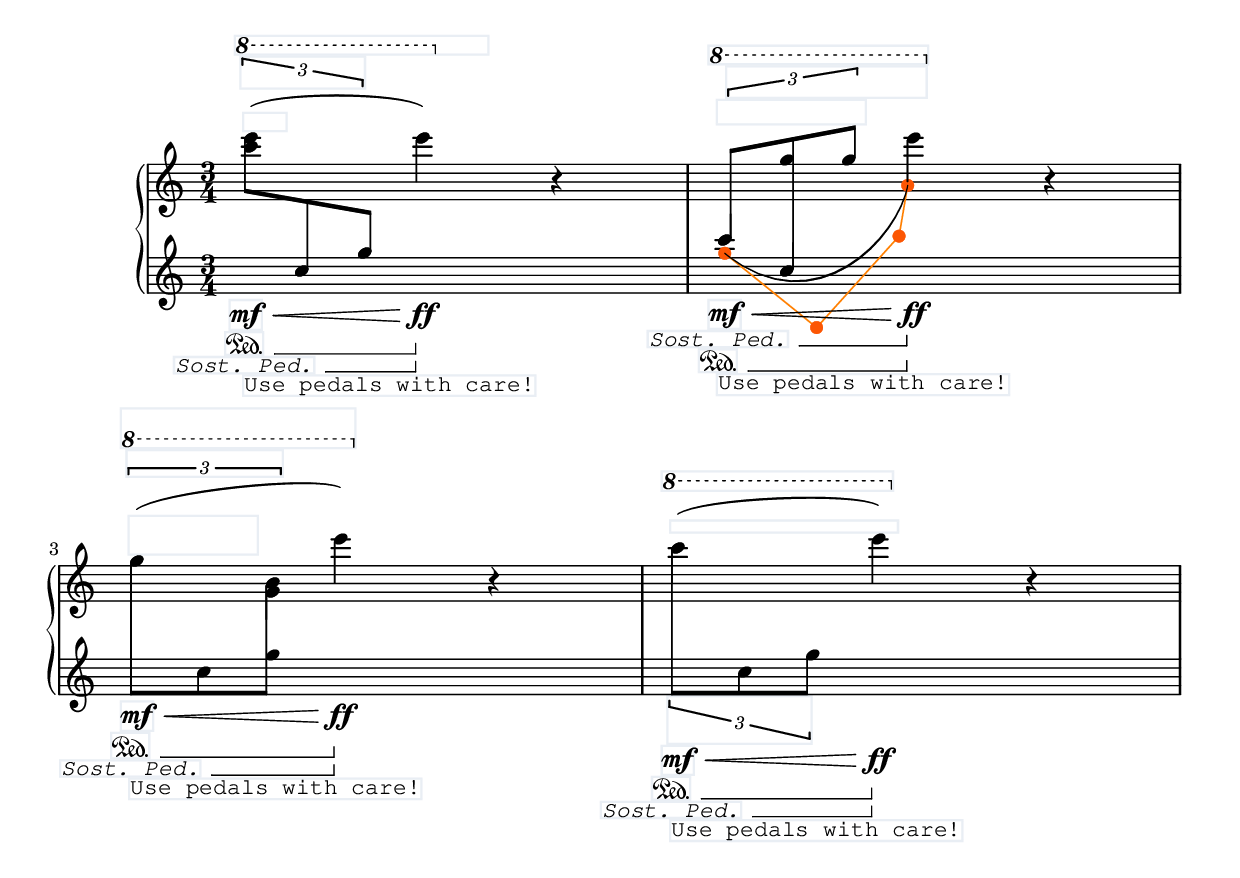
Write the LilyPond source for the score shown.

%
% Created (24/01/2020) by Paolo-Prete.
% This file is part of Spontini-Editor project.
%
% Spontini-Editor is free software: you can redistribute it and/or modify
% it under the terms of the GNU General Public License as published by
% the Free Software Foundation, either version 3 of the License, or
% (at your option) any later version.
% Spontini-Editor is distributed in the hope that it will be useful,
% but WITHOUT ANY WARRANTY; without even the implied warranty of
% MERCHANTABILITY or FITNESS FOR A PARTICULAR PURPOSE.  See the
% GNU General Public License for more details.
%
% You should have received a copy of the GNU General Public License
% along with Spontini-Editor. If not, see <http://www.gnu.org/licenses/>.
%

\version "2.19.83"
\include "../lib/ly/jssvg.ly"
\include "../lib/ly/tabular-functions.ly"
%
% Created (25/01/2020) by Paolo-Prete.
% This file is part of Spontini-Editor project.
%
% Spontini-Editor is free software: you can redistribute it and/or modify
% it under the terms of the GNU General Public License as published by
% the Free Software Foundation, either version 3 of the License, or
% (at your option) any later version.
% Spontini-Editor is distributed in the hope that it will be useful,
% but WITHOUT ANY WARRANTY; without even the implied warranty of
% MERCHANTABILITY or FITNESS FOR A PARTICULAR PURPOSE.  See the
% GNU General Public License for more details.
%
% You should have received a copy of the GNU General Public License
% along with Spontini-Editor. If not, see <http://www.gnu.org/licenses/>.
%

\version "2.19.83"

#(define PADDER_RECT_DEF_W (cons -3 3))
#(define OSPadderThickness 0.1)
#(define posIdxUp 0)
#(define posListUp '())
#(define posIdxDown 0)
#(define posListDown '())
#(define OSBox #{ \markup "   " #})

%Thanks to Aaron Hill and Thomas "Harm" Morley
#(define (box-stencil stencil thickness padding color expand?)
   "Add a box around @var{stencil}, producing a new stencil."
   (define (css-style-padding padding)
     ;; padding => (top right bottom left)
     (cond
       ((or (null? padding) (eqv? #f padding)) '(0 0 0 0))
       ((number? padding) (make-list 4 padding))
       ((number-pair? padding)
         (list (car padding) (cdr padding)
               (car padding) (cdr padding)))
       ((and (number-list? padding) (<= (length padding) 4))
         (case (length padding)
           ((1) (make-list 4 (first padding)))
           ((2) (list (first padding) (second padding)
                      (first padding) (second padding)))
           ((3) (list (first padding) (second padding)
                      (third padding) (second padding)))
           (else padding)))
       (else
         (begin (ly:warning "Ignoring invalid padding: ~a" padding)
                '(0 0 0 0)))))
          (let* ((padding (css-style-padding padding))
                 (padding-top (first padding))
                 (padding-right (second padding))
                 (padding-bottom (third padding))
                 (padding-left (fourth padding))

          (x-ext-orig (ly:stencil-extent stencil X))
          (y-ext-orig (ly:stencil-extent stencil Y))
          (x-ext-inner
            (cons (- (interval-start x-ext-orig) padding-left)
                  (+ (interval-end x-ext-orig) padding-right)))
          (y-ext-inner
            (cons (- (interval-start y-ext-orig) padding-bottom)
                  (+ (interval-end y-ext-orig) padding-top)))
          (x-ext-outer (interval-widen x-ext-inner thickness))
          (y-ext-outer (interval-widen y-ext-inner thickness))
          (x-ext-new (if expand? x-ext-outer x-ext-orig))
          (y-ext-new (if expand? y-ext-outer y-ext-orig))

          (x-rule (make-filled-box-stencil (cons 0 thickness) y-ext-inner))
          (y-rule (make-filled-box-stencil x-ext-outer (cons 0 thickness)))
          (box (stencil-with-color
            (ly:stencil-add
              (ly:stencil-translate-axis y-rule (interval-end y-ext-inner) Y)
              (ly:stencil-translate-axis x-rule (interval-end x-ext-inner) X)
              (ly:stencil-translate-axis y-rule (interval-start y-ext-outer) Y)
              (ly:stencil-translate-axis x-rule (interval-start x-ext-outer) X))
            color)))
     (ly:make-stencil
       (ly:stencil-expr (ly:stencil-add box stencil))
       x-ext-new y-ext-new)))

#(define* (make-stencil-boxer thickness padding
            #:optional (color grey) (callback #f) (expand? #t))
   "Return function that adds a box around the grob passed as argument."
   (if (procedure? callback)
     (lambda (grob)
      (if (ly:grob-property grob 'stencil)
       (box-stencil (callback grob) thickness padding color expand?)))
     (grob-transformer 'stencil (lambda (grob orig)
       (if orig
         (box-stencil orig thickness padding color expand?))))))

#(define (next-not-in-list n list)
  (let ((s (+ 1 n)))
    (if (memv s list)
      (next-not-in-list s list) s)))

resetOSPositions = #(define-scheme-function () ()
  (set! posIdxUp 0)
  (set! posListUp '())
  (set! posIdxDown 0)
  (set! posListDown '()))

incrPositions = #(define-scheme-function (dir num) (number? number?)
(let lp ((i 0))
  (if (< i num)
    (begin
      (if (eq? dir UP)
        (begin
          (set! posIdxUp (next-not-in-list posIdxUp posListUp))
          (set! posListUp (cons posIdxUp posListUp))
          (set! posListUp (sort! posListUp <)))
        (begin
          (set! posIdxDown (next-not-in-list posIdxDown posListDown))
          (set! posListDown (cons posIdxDown posListDown))
          (set! posListDown (sort! posListDown <))))
      (lp (+ 1 i))))))

#(define (symbol-list-or-music? x) (or (symbol-list? x) (ly:music? x)))

OSOObj = #(define-music-function (arg) (ly:music?)
  (let ((posIdx 0)
        (name (ly:music-property arg 'name)))
  (if (eq? (ly:music-property arg 'direction) UP)
    (begin
      (set! posIdxUp (next-not-in-list posIdxUp posListUp))
      (set! posListUp (cons posIdxUp posListUp))
      (set! posListUp (sort! posListUp <))
      (set! posIdx posIdxUp))
    (begin
      (set! posIdxDown (next-not-in-list posIdxDown posListDown))
      (set! posListDown (cons posIdxDown posListDown))
      (set! posListDown (sort! posListDown <))
      (set! posIdx posIdxDown)))
    (cond
      ((eq? name 'AbsoluteDynamicEvent)
        #{ -\tweak DynamicLineSpanner.outside-staff-priority #(* 100 posIdx) #arg #})
      ((eq? name 'SustainEvent)
        #{ -\tweak SustainPedalLineSpanner.outside-staff-priority #(* 100 posIdx) #arg #})
      ((eq? name 'SostenutoEvent)
        #{ -\tweak SostenutoPedalLineSpanner.outside-staff-priority #(* 100 posIdx) #arg #})
      ((eq? name 'UnaCordaEvent)
        #{ -\tweak UnaCordaPedalLineSpanner.outside-staff-priority #(* 100 posIdx) #arg #})
      (else
        #{ -\tweak outside-staff-priority #(* 100 posIdx) #arg #}))))

#(define lastPos 0)

OSPadder = #(define-music-function (col thickness automaticOrder editable id padding arg)
                                    ((color? white) (number? OSPadderThickness) boolean? (string? "false") (number? 0) scheme? symbol-list-or-music?)
  (let ((posIdx 0)
        (obj '())
        (ctx '())
        (editableclass "")
        (name (if (ly:music? arg) (ly:music-property arg 'name) "")))

    (cond
      ((and (ly:music? arg) (eq? (ly:music-property arg 'direction) UP))
        (if automaticOrder
          (set! posIdxUp (next-not-in-list posIdxUp posListUp))
          (set! posIdxUp lastPos))
        (set! posListUp (cons posIdxUp posListUp))
        (set! posListUp (sort! posListUp <))
        (set! posIdx posIdxUp)
      )

      ((and (ly:music? arg) (eq? (ly:music-property arg 'direction) DOWN))
        (if automaticOrder
          (set! posIdxDown (next-not-in-list posIdxDown posListDown))
          (set! posIdxDown lastPos))
        (set! posListDown (cons posIdxDown posListDown))
        (set! posListDown (sort! posListDown <))
        (set! posIdx posIdxDown)
      ))

    (if automaticOrder
      (set! editableclass "OSOPadder")
      (set! editableclass "Padder"))

    (if (ly:music? arg)
      (cond
        ((eq? name 'AbsoluteDynamicEvent) #{
          -\tweak DynamicLineSpanner.padding 0
          -\tweak DynamicLineSpanner.staff-padding 0
          -\tweak DynamicLineSpanner.outside-staff-padding 0
          -\tweak layer #-1
          -\tweak DynamicText.stencil #(make-stencil-boxer thickness padding col)
          -\tweak output-attributes.pads-propid #id
          -\tweak output-attributes.spontinieditable #editable
          -\tweak output-attributes.editableclass #editableclass
          -\tweak output-attributes.thickness #thickness
          -\tweak output-attributes.y-direction #(ly:music-property arg 'direction)
          -\tweak DynamicLineSpanner.outside-staff-priority #(* 100 posIdx) #arg #})
        ((eq? name 'SustainEvent) #{
          -\tweak SustainPedalLineSpanner.padding 0
          -\tweak SustainPedalLineSpanner.staff-padding 0
          -\tweak SustainPedalLineSpanner.outside-staff-padding 0
          -\tweak SustainPedalLineSpanner.outside-staff-priority #(* 100 posIdx)
          -\tweak SustainPedal.output-attributes.pads-propid #id
          -\tweak SustainPedal.output-attributes.spontinieditable #editable
          -\tweak SustainPedal.output-attributes.editableclass #editableclass
          -\tweak SustainPedal.output-attributes.thickness #thickness
          -\tweak SustainPedal.output-attributes.y-direction #(ly:music-property arg 'direction)
          -\tweak SustainPedal.layer #-1
          -\tweak SustainPedal.stencil #(make-stencil-boxer thickness padding col) #arg #})
        ((eq? name 'SostenutoEvent) #{
          -\tweak SostenutoPedalLineSpanner.padding 0
          -\tweak SostenutoPedalLineSpanner.staff-padding 0
          -\tweak SostenutoPedalLineSpanner.outside-staff-padding 0
          -\tweak SostenutoPedalLineSpanner.outside-staff-priority #(* 100 posIdx)
          -\tweak SostenutoPedal.output-attributes.pads-propid #id
          -\tweak SostenutoPedal.output-attributes.spontinieditable #editable
          -\tweak SostenutoPedal.output-attributes.editableclass #editableclass
          -\tweak SostenutoPedal.output-attributes.thickness #thickness
          -\tweak SostenutoPedal.output-attributes.y-direction #(ly:music-property arg 'direction)
          -\tweak SostenutoPedal.layer #-1
          -\tweak SostenutoPedal.stencil #(make-stencil-boxer thickness padding col) #arg #})
        ((eq? name 'UnaCordaEvent) #{
          -\tweak UnaCordaPedalLineSpanner.padding 0
          -\tweak UnaCordaPedalLineSpanner.staff-padding 0
          -\tweak UnaCordaPedalLineSpanner.outside-staff-padding 0
          -\tweak UnaCordaPedalLineSpanner.outside-staff-priority #(* 100 posIdx)
          -\tweak UnaCordaPedal.output-attributes.pads-propid #id
          -\tweak UnaCordaPedal.output-attributes.spontinieditable #editable
          -\tweak UnaCordaPedal.output-attributes.editableclass #editableclass
          -\tweak UnaCordaPedal.output-attributes.thickness #thickness
          -\tweak UnaCordaPedal.output-attributes.y-direction #(ly:music-property arg 'direction)
          -\tweak UnaCordaPedal.layer #-1
          -\tweak UnaCordaPedal.stencil #(make-stencil-boxer thickness padding col) #arg #})
        (else #{
          -\tweak padding 0
          -\tweak staff-padding 0
          -\tweak outside-staff-padding 0
          -\tweak output-attributes.pads-propid #id
          -\tweak output-attributes.y-direction #(ly:music-property arg 'direction)
          -\tweak output-attributes.spontinieditable #editable
          -\tweak output-attributes.editableclass #editableclass
          -\tweak output-attributes.thickness #thickness
          -\tweak layer #-1
          -\tweak stencil #(make-stencil-boxer thickness padding col)
          -\tweak outside-staff-priority #(* 100 posIdx) #arg #}))
      ;else (symbols)
      #{
          \once \override #arg . padding = 0
          \once \override #arg . staff-padding = 0
          \once \override #arg . outside-staff-padding = 0
          \once \override #arg . after-line-breaking =
          #(lambda (grob)
            (let ((outprops (ly:grob-property grob 'output-attributes)))
              (set! outprops (cons (cons "y-direction" (ly:grob-property grob 'direction)) outprops))
              (set! outprops (cons (cons "spontinieditable" editable) outprops))
              (set! outprops (cons (cons "editableclass" editableclass) outprops))
              (set! outprops (cons (cons "thickness" thickness) outprops))
              (set! outprops (cons (cons "pads-propid" id) outprops))
              (ly:grob-set-property! grob 'output-attributes outprops)))
          \once \override #arg . layer = #-1
          \once \override #arg . stencil =
          #(make-stencil-boxer thickness padding col)
      #}
      )))

setOSPosition = #(define-music-function (direction pos arg) (number? number? symbol-list?)
  (if (eq? direction UP)
    (begin
      (set! posListUp (cons pos posListUp))
      (set! posListUp (sort! posListUp <)))
    (begin
      (set! posListDown (cons pos posListDown))
      (set! posListDown (sort! posListDown <))))
    #{ \once \override #arg .outside-staff-priority = #(* 100 pos) #})

tweakOSPosition = #(define-scheme-function (pos) (number?)
(set! lastPos pos))

#(set! showEditorStuff "true")

upper = {

\time 3/4
\override Score.DynamicLineSpanner.outside-staff-padding = 0
\override Score.TextScript.font-family = #'typewriter
\override Score.TextScript.avoid-slur = #'ignore
\set Score.pedalSustainStyle = #'mixed
\override Score.SostenutoPedal.font-family = #'typewriter

%%%%%%%%%%%%%%%%%%%%%%%%%%%%%%%%%%%%%%
%%%%%%%%%%%%%%%%%%%%%%%%%%%%%%%%%%%%%%

#(define lU1 #{
\resetOSPositions
\setOSPosition #UP 3 TupletBracket
\setOSPosition #UP 4 Staff.OttavaBracket
\setOSPosition #UP 2 Slur
\once \override TupletBracket.positions = #'(2 . 0)
\jsOSOPadder "106" "pads" #'(0 0.04 0.047 0) TupletBracket
\jsOSOPadder "82" "pads" #'(0 4.945 0.012 0) Staff.OttavaBracket
#})

#(define lU2 #{
\jsOSOPadder "84" "pads" #'(1.571 0 0 0)^\OSBox
#})

#(define lD1 #{
\setOSPosition #DOWN 1 DynamicLineSpanner
#})

#(define lD2 #{
\jsOSOPadder "93" "pads" #'(0.107 0 0 0) _\mf\<
\jsOSOPadder "94" "pads" #'() _\sustainOn
\jsOSOPadder "95" "pads" #'(0 0 0.012 0) _\sostenutoOn
\jsOSOPadder "96" "pads" #'(0 0 0 0)  _"Use pedals with care!"
#})

\easyCrossStaff %TMODE
  { \CS $lU1 \tupletUp 3/2 { \ottava #1 <c'''' e''''>8[( $lU2 \CS s   \CS s }    \CS e''''4) \ottava #0            \CS r \CS }
  { \CS $lD1 \hiddenTuplet 3/2 { s8 $lD2                      \CS c'' \CS g''] } \CS s4\ff\sustainOff\sostenutoOff \CS s \CS }
#'( \CS C                                                     \CS -   \CS -      \CS -                             \CS - \CS )

%%%%%%%%%%%%%%%%%%%%%%%%%%%%%%%%%%%%%%
%%%%%%%%%%%%%%%%%%%%%%%%%%%%%%%%%%%%%%

#(define lU1 #{
\resetOSPositions
\once \override TupletBracket.positions = #'(0 . 2)
\setOSPosition #UP 2 TupletBracket
\setOSPosition #UP 3 Staff.OttavaBracket
\jsOSOPadder "97" "pads" #'(0 6.505 0 0.006) TupletBracket
\jsOSOPadder "98" "pads" #'() Staff.OttavaBracket
#})

#(define lU2 #{
\jsOSOPadder "103" "pads" #'(2.162 10.172 0 0)^\OSBox
\jsShape "108" "cpts" #'((-0.146 . -4) (6.164 . -11.768) (1.038 . -7.473) (0.393 . -4.243)) _(
#})

#(define lD1 #{
\setOSPosition #DOWN 1 DynamicLineSpanner
#})

#(define lD2 #{
\jsOSOPadder "99" "pads" #'()  _\mf\<
\jsOSOPadder "100" "pads" #'() _\sostenutoOn
\jsOSOPadder "101" "pads" #'() _\sustainOn
\jsOSOPadder "102" "pads" #'(0 0 0.052 0) _"Use pedals with care!"
#})

\easyCrossStaff %TMODE
  { \CS $lU1 \tupletUp 3/2 { \ottava #1 s8 [ $lU2 \CS g''' \CS g'''] } \CS e''''4) \ottava #0            \CS r \CS }
  { \CS $lD1 \hiddenTuplet 3/2 { c'''8 $lD2       \CS c''  \CS s }     \CS s4\ff\sustainOff\sostenutoOff \CS s \CS }
#'( \CS U                                         \CS -    \CS -       \CS N                             \CS - \CS )

\break

%%%%%%%%%%%%%%%%%%%%%%%%%%%%%%%%%%%%%%
%%%%%%%%%%%%%%%%%%%%%%%%%%%%%%%%%%%%%%

#(define lU1 #{
\resetOSPositions
\once \override TupletBracket.positions = #'(0 . 0)
\setOSPosition #UP 3 TupletBracket
\setOSPosition #UP 4 Staff.OttavaBracket
\setOSPosition #UP 2 Slur
\jsOSOPadder "109" "pads" #'(1.531 0 0.061 0) TupletBracket
\jsOSOPadder "110" "pads" #'(2.054 0 0 0) Staff.OttavaBracket
#})

#(define lU2 #{
\jsOSOPadder "111" "pads" #'(3.405 8.204 0.134 0.061) ^\OSBox
#})

#(define lD1 #{
\setOSPosition #DOWN 1 DynamicLineSpanner
#})

#(define lD2 #{
\jsOSOPadder "112" "pads" #'(0.047 0 0 0) _\mf\<
\jsOSOPadder "113" "pads" #'(0.251 0 0 0) _\sustainOn
\jsOSOPadder "114" "pads" #'() _\sostenutoOn
\jsOSOPadder "115" "pads" #'(0 0 0 0) _"Use pedals with care!"
#})

$(set! crossStaffUDBeamThreeshold 6)

\easyCrossStaff %TMODE
  { \CS $lU1 \tupletUp 3/2 { \ottava #1 g'''8 ^( $lU2 \CS s   \CS <g'' b''>} \CS e''''4) \ottava #0            \CS r \CS }
  { \CS $lD1 \hiddenTuplet 3/2 {  s8 [  $lD2          \CS c'' \CS g''] }     \CS s4\ff\sustainOff\sostenutoOff \CS s \CS }
#'( \CS D                                             \CS -   \CS -          \CS N                             \CS - \CS )

$(set! crossStaffUDBeamThreeshold 0)

%%%%%%%%%%%%%%%%%%%%%%%%%%%%%%%%%%%%%%
%%%%%%%%%%%%%%%%%%%%%%%%%%%%%%%%%%%%%%

#(define lU1 #{
\resetOSPositions
\setOSPosition #UP 3 Staff.OttavaBracket
\setOSPosition #UP 2 Slur
\jsOSOPadder "117" "pads" #'(0 0 0.096 0) Staff.OttavaBracket
#})

#(define lU2 #{
\jsOSOPadder "118" "pads" #'(0.966 17.772 0 0) ^\OSBox
^(
#})

#(define lD1 #{
\setOSPosition #DOWN 1 TupletBracket
\setOSPosition #DOWN 2 DynamicLineSpanner
\once \override TupletBracket.positions = #'(0 . -3)
\jsOSOPadder "123" "pads" #'(0.257 0 0.291 0) TupletBracket
#})

#(define lD2 #{
\jsOSOPadder "119" "pads" #'() _\mf\<
\jsOSOPadder "120" "pads" #'() _\sustainOn
\jsOSOPadder "121" "pads" #'() _\sostenutoOn
\jsOSOPadder "122" "pads" #'(0.045 0 0 0) _"Use pedals with care!"
#})

\easyCrossStaff %TMODE
  { \CS $lU1 \hiddenTuplet 3/2 { \ottava #1 c''''8  $lU2 \CS s   \CS s }    \CS e''''4) \ottava #0            \CS r \CS }
  { \CS $lD1 \tupletDown 3/2 { s8 [ $lD2                 \CS c'' \CS g''] } \CS s4\ff\sustainOff\sostenutoOff \CS s \CS }
#'( \CS D                                                \CS -   \CS -      \CS N                             \CS - \CS )

\break

}

lower = {}

\layout {
  \context {
    \Staff
      \override StaffSymbol.output-attributes.gridify = $showEditorStuff
      \override StaffSymbol.output-attributes.gridstep = "1"
      \override StaffSymbol.output-attributes.gridcolor = "#f0eee9"
      \override StaffSymbol.staff-space = 0.85
  }
}

\include "../lib/ly/piano-template.ly"